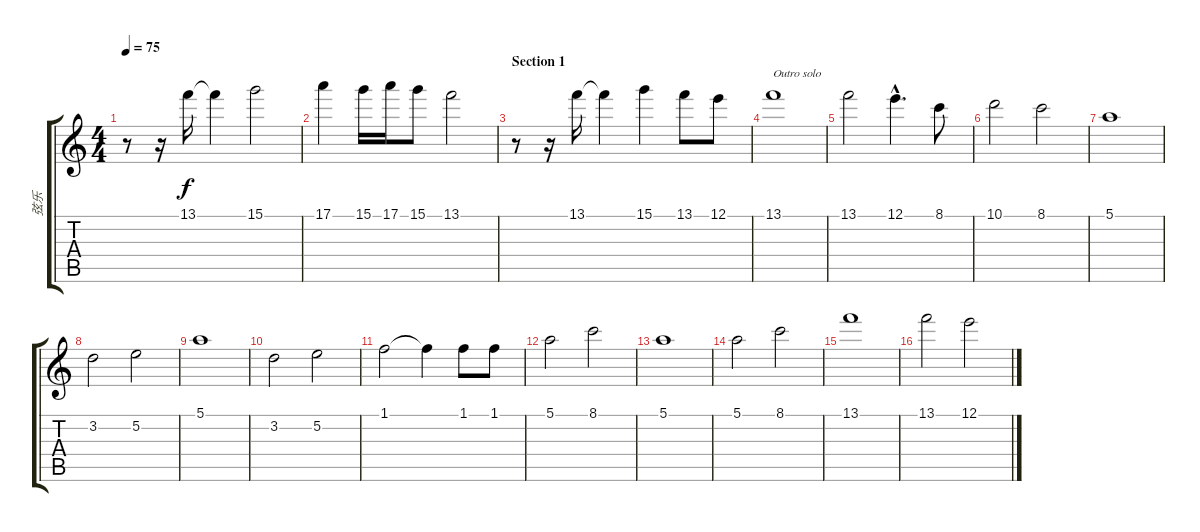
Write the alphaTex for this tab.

\track ("弦乐" "弦乐") {instrument stringensemble1}
\staff {score tabs}
\tuning (E5 B4 G4 D4 A3 E3) {hide}
\ts (4 4)
\tempo 75
\clef g2
\ks c
r.8{dy f} r.16 13.1.16 13.1{t}.4 15.1.2 |
17.1.4 15.1.16 17.1.16 15.1.8 13.1.2 |
\section ("" "Section 1")
r.8 r.16 13.1.16 13.1{t}.4 15.1.4 13.1.8 12.1.8 |
13.1.1{txt "Outro solo"} |
13.1.2 12.1{hac}.4{d} 8.1.8 |
10.1.2 8.1.2 |
5.1.1 |
3.2.2 5.2.2 |
5.1.1 |
3.2.2 5.2.2 |
1.1.2 1.1{t}.4 1.1.8 1.1.8 |
5.1.2 8.1.2 |
5.1.1 |
5.1.2 8.1.2 |
13.1.1 |
13.1.2 12.1.2
